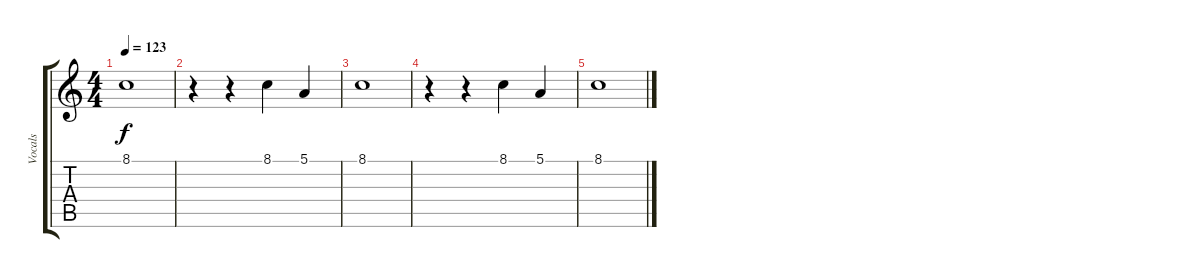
\track ("Vocals" "Vocals") {instrument altosax}
\staff {score tabs}
\tuning (E4 B3 G3 D3 A2 E2) {hide}
\ts (4 4)
\tempo 123
\clef g2
\ks c
8.1.1{dy f} |
r.4 r.4 8.1.4 5.1.4 |
8.1.1 |
r.4 r.4 8.1.4 5.1.4 |
8.1.1
